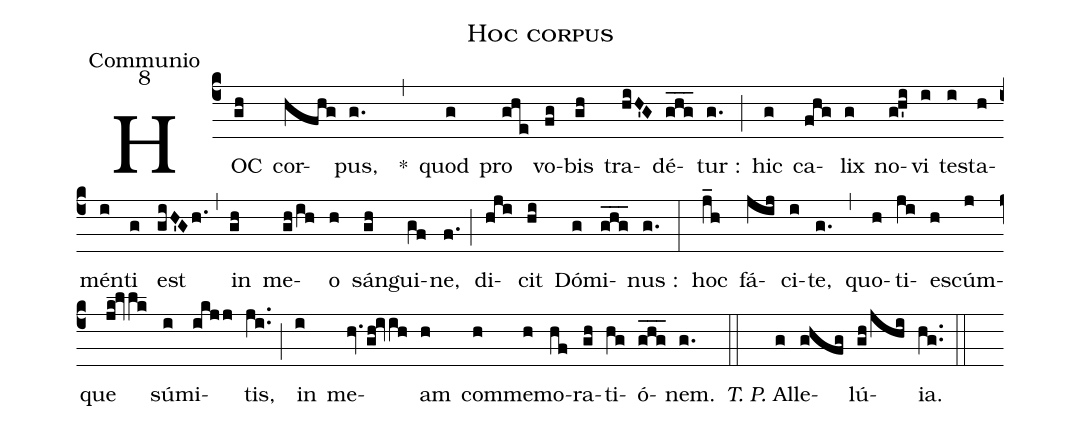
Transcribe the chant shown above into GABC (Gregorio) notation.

name:Hoc corpus;
office-part:Communio;
mode:8;
%%
(c4) HOC(gh) cor(hfhg)pus,(g.) <clear>*(,) quod(g) pro(ghe) vo(fg)bis(gh) tra(hiH'G)dé(ghg___)tur :(g.) (;) hic(g) ca(fhg)lix(g) no(gh'i)vi(i) te(i)sta(h)mén(i)ti(g) est(giH'Gh.) (,) in(gh) me(gh/ih)o(h) sán(gh)gui(gf)ne,(f.) (;) di(hji)cit(hi) Dó(g)mi(ghg___)nus :(g.) (:) hoc(j_h) fá(jij)ci(i)te,(g.) (,) quo(h)ti(ji)es(h)cúm(j)que(jk!lvlk) sú(i)mi(ikjj)tis,(ji..) (;) in(i) me(hv.gh!ivih)am(h) com(h)me(h)mo(hf)ra(gh)ti(hg)ó(ghg___)nem.(g.) (::)
<nlba><i>T. P.</i> Al(g)le(ghfg)lú(gh/jhi){ia}.</nlba>(hg..) (::)
